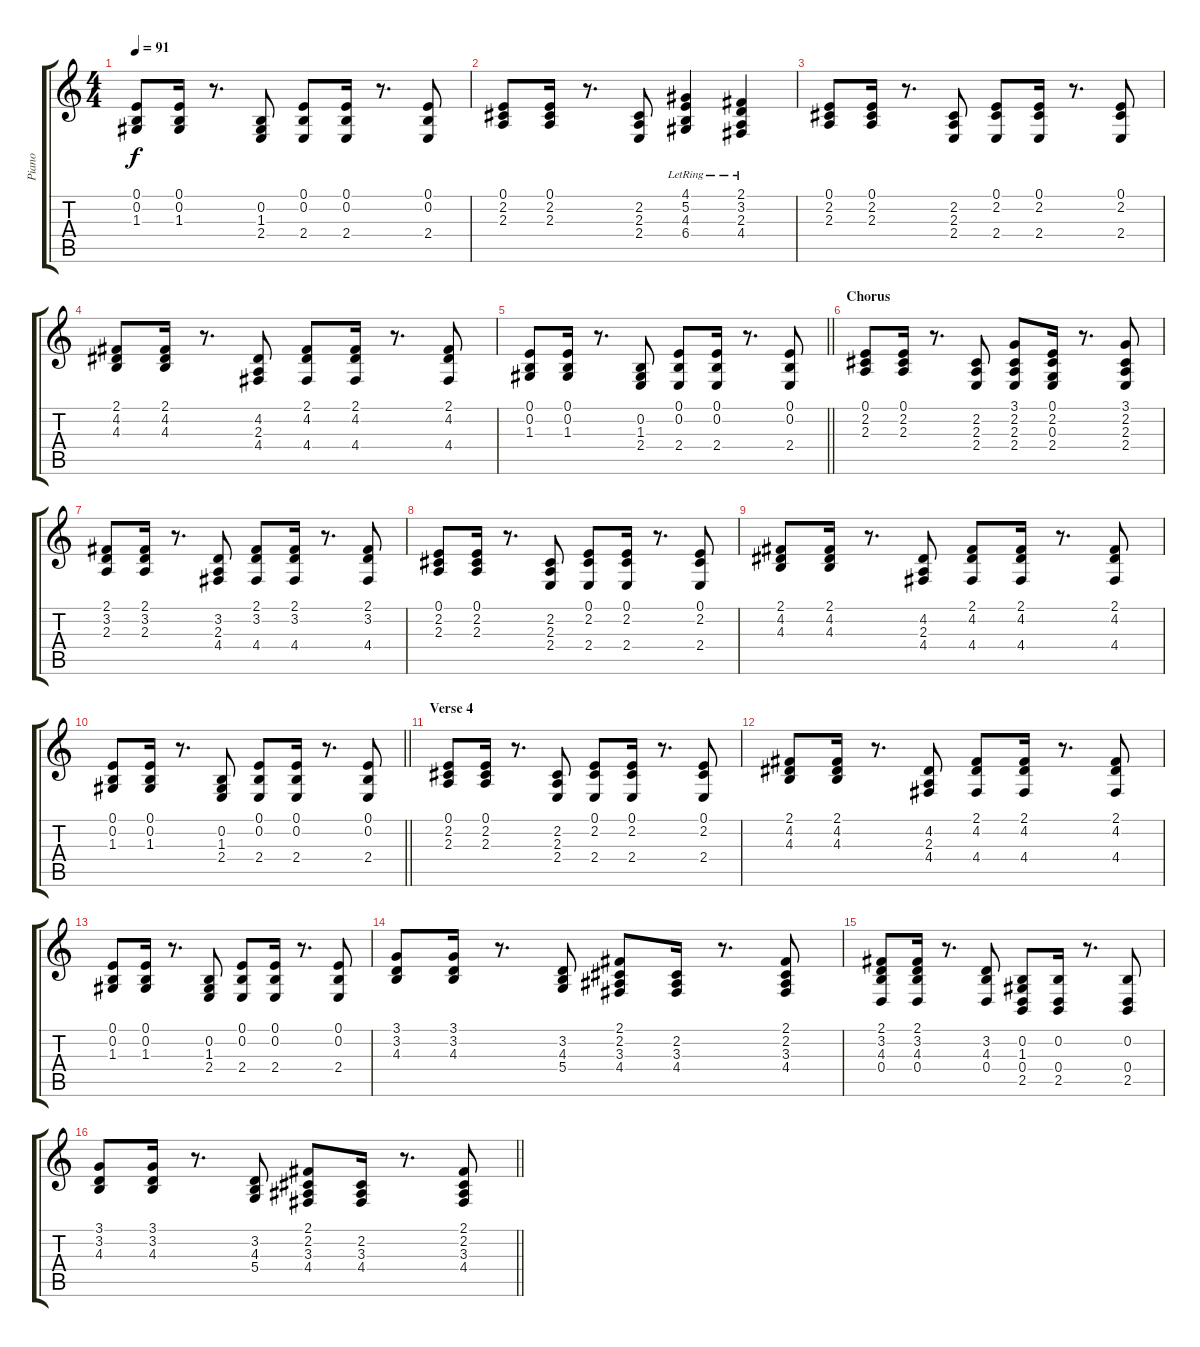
\track ("Piano" "Piano") {instrument acousticgrandpiano}
\staff {score tabs}
\tuning (E4 B3 G3 D3 A2 E2) {hide}
\ts (4 4)
\tempo 91
\clef g2
\ks c
(0.1 0.2 1.3).8{dy f} (0.1 0.2 1.3).16 r.8{d} (0.2 1.3 2.4).8 (0.1 0.2 2.4).8 (0.1 0.2 2.4).16 r.8{d} (0.1 0.2 2.4).8 |
(0.1 2.2 2.3).8 (0.1 2.2 2.3).16 r.8{d} (2.2 2.3 2.4).8 (4.1{lr} 5.2 4.3 6.4).4 (2.1{lr} 3.2 2.3 4.4).4 |
(0.1 2.2 2.3).8 (0.1 2.2 2.3).16 r.8{d} (2.2 2.3 2.4).8 (0.1 2.2 2.4).8 (0.1 2.2 2.4).16 r.8{d} (0.1 2.2 2.4).8 |
(2.1 4.2 4.3).8 (2.1 4.2 4.3).16 r.8{d} (4.2 2.3 4.4).8 (2.1 4.2 4.4).8 (2.1 4.2 4.4).16 r.8{d} (2.1 4.2 4.4).8 |
\barLineRight lightlight
(0.1 0.2 1.3).8 (0.1 0.2 1.3).16 r.8{d} (0.2 1.3 2.4).8 (0.1 0.2 2.4).8 (0.1 0.2 2.4).16 r.8{d} (0.1 0.2 2.4).8 |
\section ("" "Chorus")
(0.1 2.2 2.3).8 (0.1 2.2 2.3).16 r.8{d} (2.2 2.3 2.4).8 (3.1 2.2 2.3 2.4).8 (0.1 2.2 0.3 2.4).16 r.8{d} (3.1 2.2 2.3 2.4).8 |
(2.1 3.2 2.3).8 (2.1 3.2 2.3).16 r.8{d} (3.2 2.3 4.4).8 (2.1 3.2 4.4).8 (2.1 3.2 4.4).16 r.8{d} (2.1 3.2 4.4).8 |
(0.1 2.2 2.3).8 (0.1 2.2 2.3).16 r.8{d} (2.2 2.3 2.4).8 (0.1 2.2 2.4).8 (0.1 2.2 2.4).16 r.8{d} (0.1 2.2 2.4).8 |
(2.1 4.2 4.3).8 (2.1 4.2 4.3).16 r.8{d} (4.2 2.3 4.4).8 (2.1 4.2 4.4).8 (2.1 4.2 4.4).16 r.8{d} (2.1 4.2 4.4).8 |
\barLineRight lightlight
(0.1 0.2 1.3).8 (0.1 0.2 1.3).16 r.8{d} (0.2 1.3 2.4).8 (0.1 0.2 2.4).8 (0.1 0.2 2.4).16 r.8{d} (0.1 0.2 2.4).8 |
\section ("" "Verse 4")
(0.1 2.2 2.3).8 (0.1 2.2 2.3).16 r.8{d} (2.2 2.3 2.4).8 (0.1 2.2 2.4).8 (0.1 2.2 2.4).16 r.8{d} (0.1 2.2 2.4).8 |
(2.1 4.2 4.3).8 (2.1 4.2 4.3).16 r.8{d} (4.2 2.3 4.4).8 (2.1 4.2 4.4).8 (2.1 4.2 4.4).16 r.8{d} (2.1 4.2 4.4).8 |
(0.1 0.2 1.3).8 (0.1 0.2 1.3).16 r.8{d} (0.2 1.3 2.4).8 (0.1 0.2 2.4).8 (0.1 0.2 2.4).16 r.8{d} (0.1 0.2 2.4).8 |
(3.1 3.2 4.3).8 (3.1 3.2 4.3).16 r.8{d} (3.2 4.3 5.4).8 (2.1 2.2 3.3 4.4).8 (2.2 3.3 4.4).16 r.8{d} (2.1 2.2 3.3 4.4).8 |
(2.1 3.2 4.3 0.4).8 (2.1 3.2 4.3 0.4).16 r.8{d} (3.2 4.3 0.4).8 (0.2 1.3 0.4 2.5).8 (0.2 0.4 2.5).16 r.8{d} (0.2 0.4 2.5).8 |
\barLineRight lightlight
(3.1 3.2 4.3).8 (3.1 3.2 4.3).16 r.8{d} (3.2 4.3 5.4).8 (2.1 2.2 3.3 4.4).8 (2.2 3.3 4.4).16 r.8{d} (2.1 2.2 3.3 4.4).8
